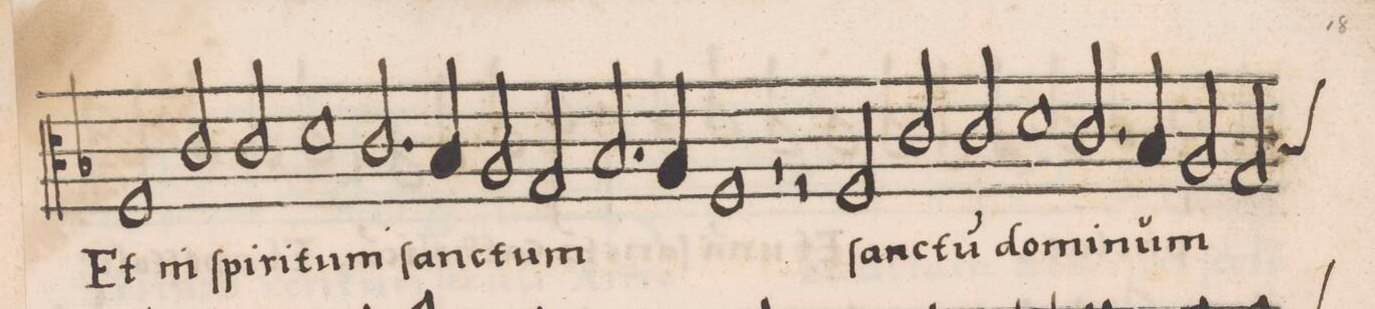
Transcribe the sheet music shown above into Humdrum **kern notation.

**kern	**text
*I"CANTVS	*
*clefC3	*
*k[b-]	*
*M2/1	*
1F	Et
2c/	in
2c/	ſpi-
=154-	=154-
1d	-ri-
2.c/	-tum
4B-/	.
=155-	=155-
2A/	ſanc-
2G/	.
2.B-/	-tum
4A/	.
=156-	=156-
1F	.
1r	.
=157-	=157-
2r	.
2F/	ſanc-
2c/	-tu(m)
2c/	do-
=158-	=158-
1d	.
2.c/	-mi-
4B-/	.
=159-	=159-
2A/	-num
*custos:B-	*
2G/	.
*-	*-
